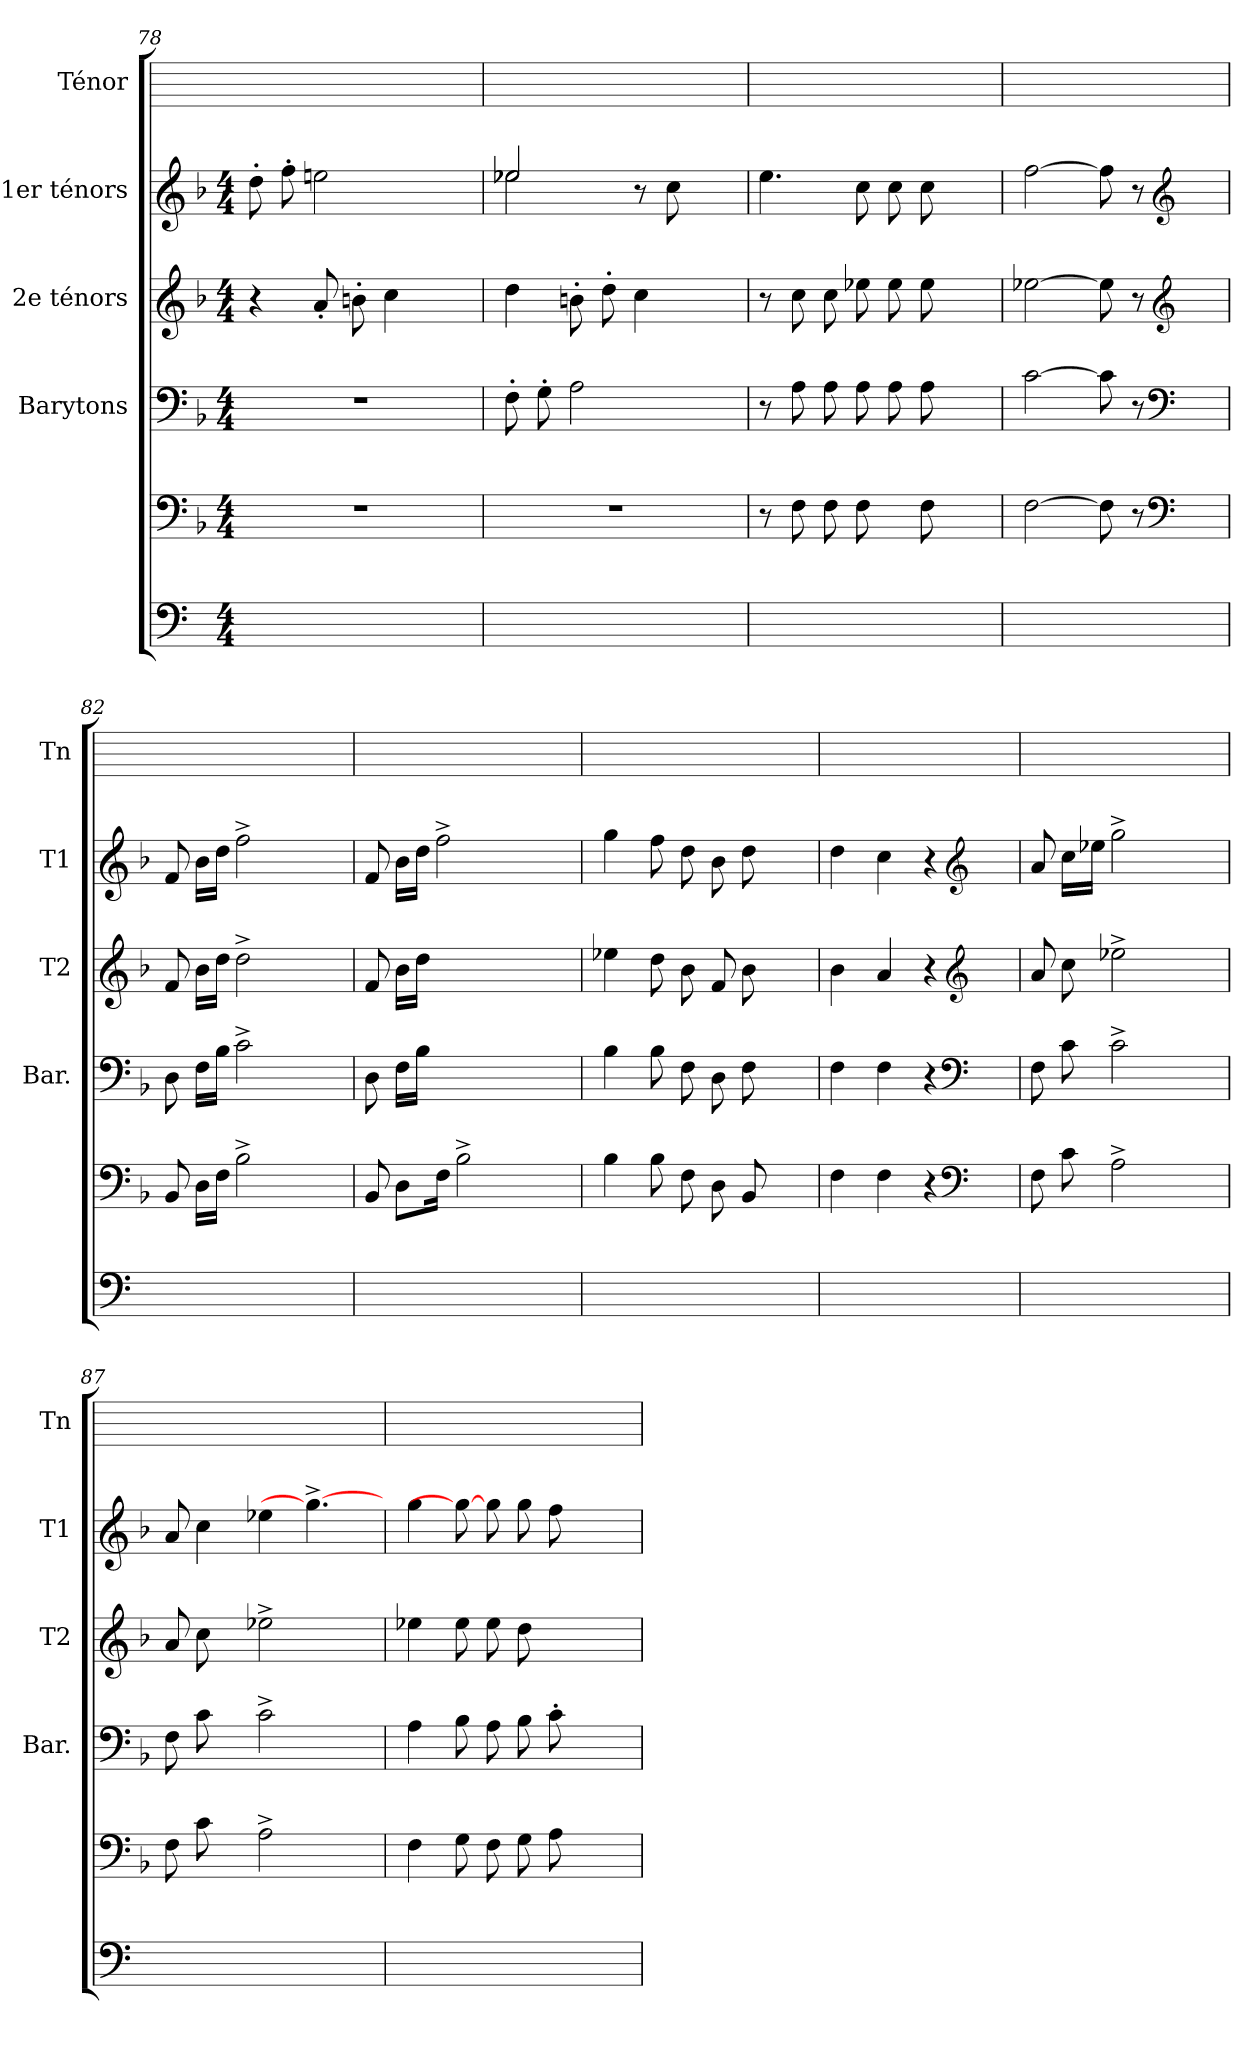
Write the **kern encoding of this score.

**kern	**kern	**kern	**kern	**kern	**kern
*part5	*part5	*part4	*part3	*part2	*part1
*staff6	*staff5	*staff4	*staff3	*staff2	*staff1
*	*	*I"Barytons	*I"2e ténors	*I"1er ténors	*I"Ténor
*	*	*I'Bar.	*I'T2	*I'T1	*I'Tn
!!LO:LB:g=z
*clefF4	*clefF4	*clefF4	*clefG2	*clefG2	*
*	*k[b-]	*k[b-]	*k[b-]	*k[b-]	*
*M4/4	*M4/4	*M4/4	*M4/4	*M4/4	*
=78	=78	=78	=78	=78	=78
1ryy	1r	1r	4r	8dd'>	1ryy
.	.	.	.	8ff'>	.
.	.	.	8a'>	2een	.
.	.	.	8bn'>	.	.
.	.	.	4cc	.	.
.	.	.	4ryy	4ryy	.
=79	=79	=79	=79	=79	=79
*	*	*	*	*^	*
1ryy	1r	8F'>	4dd	2ee-X	2ee-	1ryy
.	.	8G'>	.	.	.	.
.	.	2A	8bn'>	.	.	.
.	.	.	8dd'>	.	.	.
.	.	.	4cc	8r	8ryy	.
.	.	.	.	8ryy	8cc	.
.	.	4ryy	4ryy	4ryy	4ryy	.
*	*	*	*	*v	*v	*
=80	=80	=80	=80	=80	=80
1ryy	8r	8r	8r	4.ee	1ryy
.	8F	8A	8cc	.	.
.	8F	8A	8cc	.	.
.	8F	8A	8ee-	8cc	.
.	8ryy	8A	8ee-	8cc	.
.	8F	8A	8ee-	8cc	.
.	4ryy	4ryy	4ryy	4ryy	.
=81	=81	=81	=81	=81	=81
1ryy	[2F	[2c	[2ee-	[2ff	1ryy
.	8F]	8c]	8ee-]	8ff]	.
.	8r	8r	8r	8r	.
*	*clefF4	*clefF4	*clefG2	*clefG2	*
.	4ryy	4ryy	4ryy	4ryy	.
!!LO:PB:g=z
=82	=82	=82	=82	=82	=82
1ryy	8BB-	8D	8f	8f	1ryy
.	16DLL	16FLL	16b-LL	16b-LL	.
.	16FJJ	16B-JJ	16ddJJ	16ddJJ	.
.	2B-^<	2c^<	2dd^>	2ff^>	.
.	4ryy	4ryy	4ryy	4ryy	.
=83	=83	=83	=83	=83	=83
1ryy	8BB-	8D	8f	8f	1ryy
.	8DL	16FLL	16b-LL	16b-LL	.
.	.	16B-JJ	16ddJJ	16ddJJ	.
.	16FJk	2ryy	2ryy	2ff^>	.
.	2B-^<	.	.	.	.
.	.	4ryy	4ryy	4ryy	.
.	8.ryy	.	.	.	.
=84	=84	=84	=84	=84	=84
1ryy	4B-	4B-	4ee-	4gg	1ryy
.	8B-	8B-	8dd	8ff	.
.	8F	8F	8b-	8dd	.
.	8D	8D	8f	8b-	.
.	8BB-	8F	8b-	8dd	.
.	4ryy	4ryy	4ryy	4ryy	.
=85	=85	=85	=85	=85	=85
1ryy	4F	4F	4b-	4dd	1ryy
.	4F	4F	4a	4cc	.
.	4r	4r	4r	4r	.
*	*clefF4	*clefF4	*clefG2	*clefG2	*
.	4ryy	4ryy	4ryy	4ryy	.
!!LO:LB:g=z
=86	=86	=86	=86	=86	=86
1ryy	8F	8F	8a	8a	1ryy
.	8c	8c	8cc	16ccLL	.
.	.	.	.	16ee-JJ	.
.	2A^>	2c^<	2ee-^>	2gg^>	.
.	4ryy	4ryy	4ryy	4ryy	.
=87	=87	=87	=87	=87	=87
1ryy	8F	8F	8a	8a	1ryy
.	8c	8c	8cc	4cc	.
.	8ryy	8ryy	8ryy	.	.
.	2A^>	2c^<	2ee-^>	4ee-	.
.	.	.	.	4.gg^>_	.
.	8ryy	8ryy	8ryy	.	.
=88	=88	=88	=88	=88	=88
1ryy	4F	4A	4ee-	4gg	1ryy
.	8G	8B-	8ee-	8gg_	.
.	8F	8A	8ee-	8gg	.
.	8G	8B-	8dd	8gg	.
.	8A	8c'>	8ryy	8ff	.
.	4ryy	4ryy	4ryy	8ryy	.
.	.	.	.	8ryy	.
=	=	=	=	=	=
*-	*-	*-	*-	*-	*-
